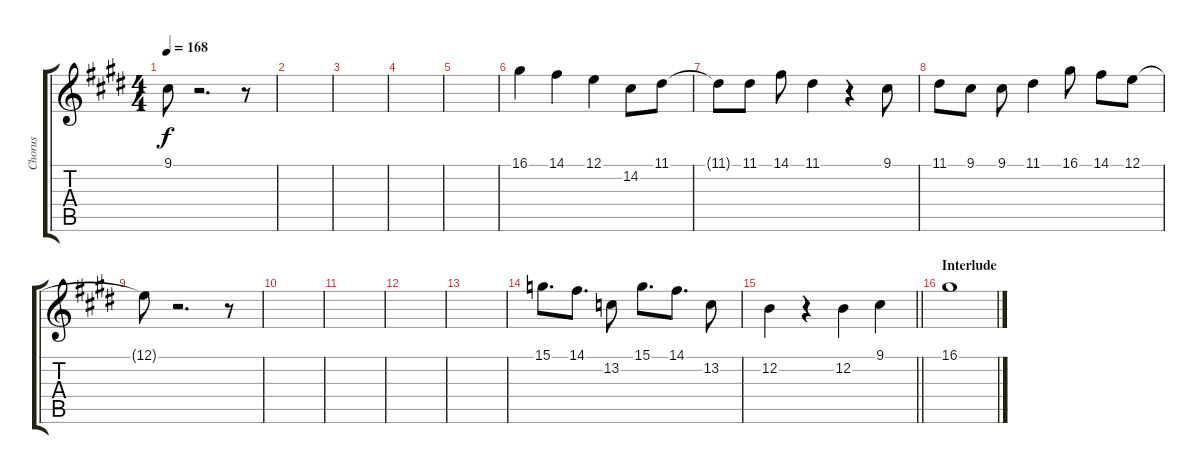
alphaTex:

\track ("Chorus" "Chorus") {mute instrument tenorsax}
\staff {score tabs}
\tuning (E4 B3 G3 D3 A2 E2) {hide}
\ts (4 4)
\tempo 168
\clef g2
\ks e
9.1{t}.8{dy f} r.2{d} r.8 |
|
|
|
|
16.1.4 14.1.4 12.1.4 14.2.8 11.1.8 |
11.1{t}.8 11.1.8 14.1.8 11.1.4 r.4 9.1.8 |
11.1.8 9.1.8 9.1.8 11.1.4 16.1.8 14.1.8 12.1.8 |
12.1{t}.8 r.2{d} r.8 |
|
|
|
|
15.1.8{d} 14.1.8{d} 13.2.8 15.1.8{d} 14.1.8{d} 13.2.8 |
\barLineRight lightlight
12.2.4 r.4 12.2.4 9.1.4 |
\section ("" "Interlude")
16.1.1
